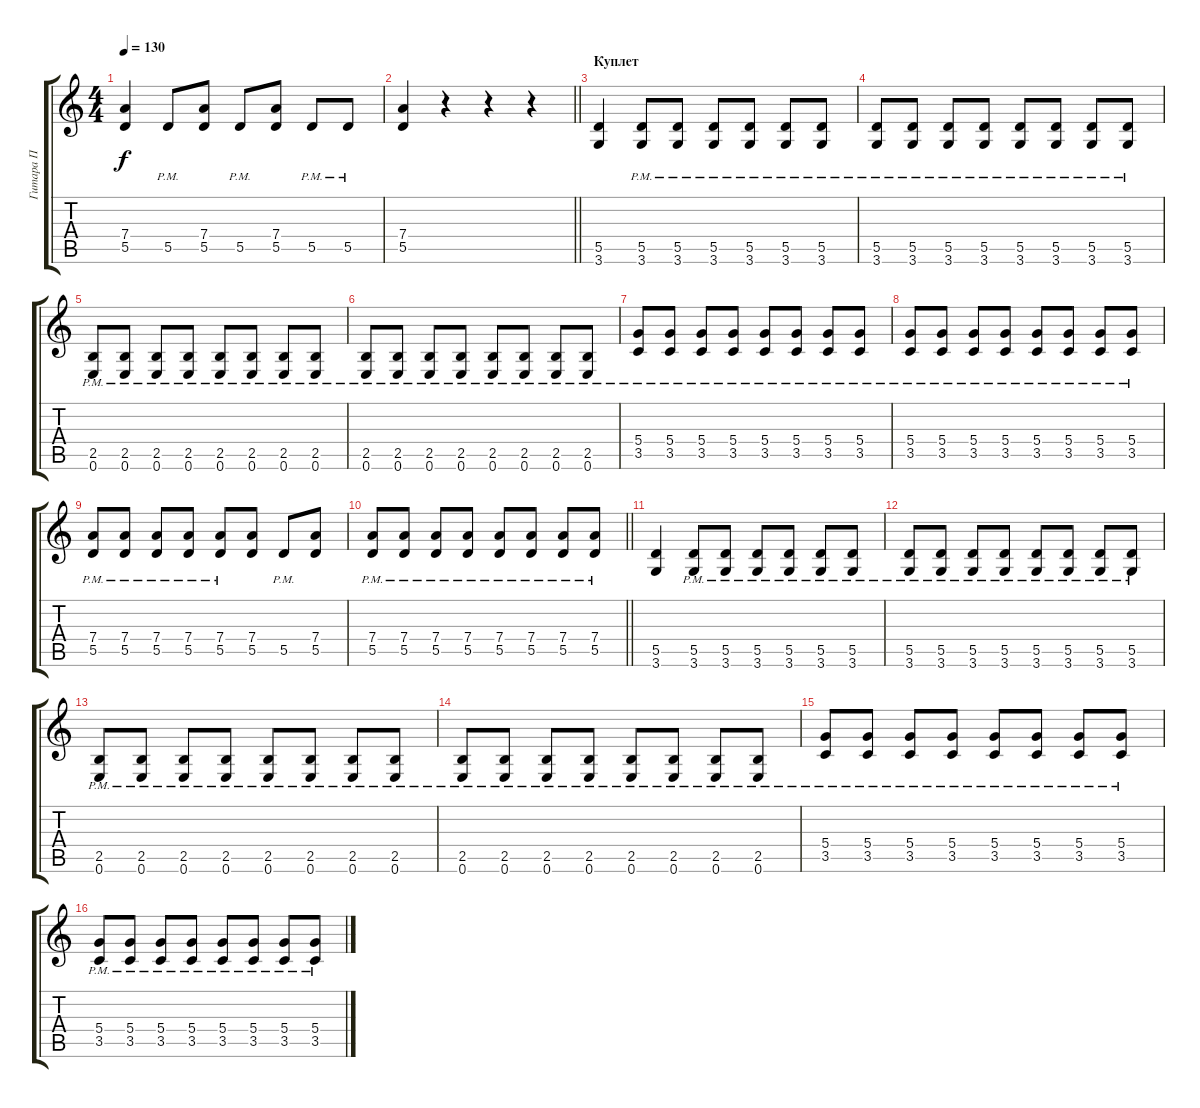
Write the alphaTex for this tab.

\track ("Гитара П" "Гитара П") {instrument overdrivenguitar}
\staff {score tabs}
\tuning (E4 B3 G3 D3 A2 E2) {hide}
\ts (4 4)
\tempo 130
\clef g2
\ks c
(7.4 5.5).4{dy f} 5.5{pm}.8 (7.4 5.5).8 5.5{pm}.8 (7.4 5.5).8 5.5{pm}.8 5.5{pm}.8 |
\barLineRight lightlight
(7.4 5.5).4 r.4 r.4 r.4 |
\section ("" "Куплет")
(5.5 3.6).4 (5.5{pm} 3.6{pm}).8 (5.5{pm} 3.6{pm}).8 (5.5{pm} 3.6{pm}).8 (5.5{pm} 3.6{pm}).8 (5.5{pm} 3.6{pm}).8 (5.5{pm} 3.6{pm}).8 |
(5.5{pm} 3.6{pm}).8 (5.5{pm} 3.6{pm}).8 (5.5{pm} 3.6{pm}).8 (5.5{pm} 3.6{pm}).8 (5.5{pm} 3.6{pm}).8 (5.5{pm} 3.6{pm}).8 (5.5{pm} 3.6{pm}).8 (5.5{pm} 3.6{pm}).8 |
(2.5{pm} 0.6{pm}).8 (2.5{pm} 0.6{pm}).8 (2.5{pm} 0.6{pm}).8 (2.5{pm} 0.6{pm}).8 (2.5{pm} 0.6{pm}).8 (2.5{pm} 0.6{pm}).8 (2.5{pm} 0.6{pm}).8 (2.5{pm} 0.6{pm}).8 |
(2.5{pm} 0.6{pm}).8 (2.5{pm} 0.6{pm}).8 (2.5{pm} 0.6{pm}).8 (2.5{pm} 0.6{pm}).8 (2.5{pm} 0.6{pm}).8 (2.5{pm} 0.6{pm}).8 (2.5{pm} 0.6{pm}).8 (2.5{pm} 0.6{pm}).8 |
(5.4{pm} 3.5{pm}).8 (5.4{pm} 3.5{pm}).8 (5.4{pm} 3.5{pm}).8 (5.4{pm} 3.5{pm}).8 (5.4{pm} 3.5{pm}).8 (5.4{pm} 3.5{pm}).8 (5.4{pm} 3.5{pm}).8 (5.4{pm} 3.5{pm}).8 |
(5.4{pm} 3.5{pm}).8 (5.4{pm} 3.5{pm}).8 (5.4{pm} 3.5{pm}).8 (5.4{pm} 3.5{pm}).8 (5.4{pm} 3.5{pm}).8 (5.4{pm} 3.5{pm}).8 (5.4{pm} 3.5{pm}).8 (5.4{pm} 3.5{pm}).8 |
(7.4{pm} 5.5{pm}).8 (7.4{pm} 5.5{pm}).8 (7.4{pm} 5.5{pm}).8 (7.4{pm} 5.5{pm}).8 (7.4{pm} 5.5{pm}).8 (7.4 5.5).8 5.5{pm}.8 (7.4 5.5).8 |
\barLineRight lightlight
(7.4{pm} 5.5{pm}).8 (7.4{pm} 5.5{pm}).8 (7.4{pm} 5.5{pm}).8 (7.4{pm} 5.5{pm}).8 (7.4{pm} 5.5{pm}).8 (7.4{pm} 5.5{pm}).8 (7.4{pm} 5.5{pm}).8 (7.4{pm} 5.5{pm}).8 |
(5.5 3.6).4 (5.5{pm} 3.6{pm}).8 (5.5{pm} 3.6{pm}).8 (5.5{pm} 3.6{pm}).8 (5.5{pm} 3.6{pm}).8 (5.5{pm} 3.6{pm}).8 (5.5{pm} 3.6{pm}).8 |
(5.5{pm} 3.6{pm}).8 (5.5{pm} 3.6{pm}).8 (5.5{pm} 3.6{pm}).8 (5.5{pm} 3.6{pm}).8 (5.5{pm} 3.6{pm}).8 (5.5{pm} 3.6{pm}).8 (5.5{pm} 3.6{pm}).8 (5.5{pm} 3.6{pm}).8 |
(2.5{pm} 0.6{pm}).8 (2.5{pm} 0.6{pm}).8 (2.5{pm} 0.6{pm}).8 (2.5{pm} 0.6{pm}).8 (2.5{pm} 0.6{pm}).8 (2.5{pm} 0.6{pm}).8 (2.5{pm} 0.6{pm}).8 (2.5{pm} 0.6{pm}).8 |
(2.5{pm} 0.6{pm}).8 (2.5{pm} 0.6{pm}).8 (2.5{pm} 0.6{pm}).8 (2.5{pm} 0.6{pm}).8 (2.5{pm} 0.6{pm}).8 (2.5{pm} 0.6{pm}).8 (2.5{pm} 0.6{pm}).8 (2.5{pm} 0.6{pm}).8 |
(5.4{pm} 3.5{pm}).8 (5.4{pm} 3.5{pm}).8 (5.4{pm} 3.5{pm}).8 (5.4{pm} 3.5{pm}).8 (5.4{pm} 3.5{pm}).8 (5.4{pm} 3.5{pm}).8 (5.4{pm} 3.5{pm}).8 (5.4{pm} 3.5{pm}).8 |
(5.4{pm} 3.5{pm}).8 (5.4{pm} 3.5{pm}).8 (5.4{pm} 3.5{pm}).8 (5.4{pm} 3.5{pm}).8 (5.4{pm} 3.5{pm}).8 (5.4{pm} 3.5{pm}).8 (5.4{pm} 3.5{pm}).8 (5.4{pm} 3.5{pm}).8
